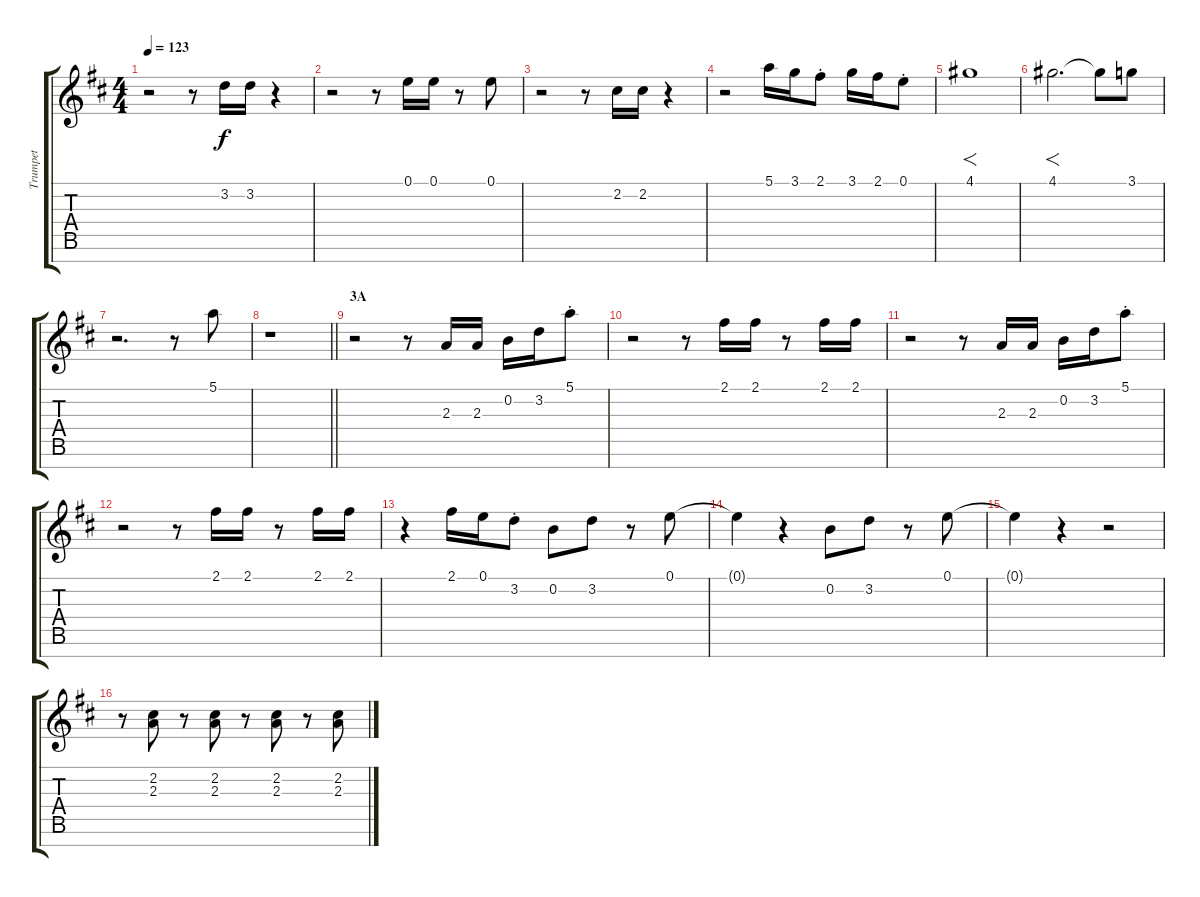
\track ("Trumpet" "Trumpet") {instrument trumpet}
\staff {score tabs}
\tuning (E5 B4 G4 D4 A3 E3 B2) {hide}
\ts (4 4)
\tempo 123
\clef g2
\ks d
r.2{dy f} r.8 3.2.16 3.2.16 r.4 |
r.2 r.8 0.1.16 0.1.16 r.8 0.1.8 |
r.2 r.8 2.2.16 2.2.16 r.4 |
r.2 5.1.16 3.1.16 2.1{st}.8 3.1.16 2.1.16 0.1{st}.8 |
4.1.1{f} |
4.1.2{f d} 4.1{t}.8 3.1.8 |
r.2{d} r.8 5.1.8 |
\barLineRight lightlight
r.1 |
\section ("" "3A")
r.2 r.8 2.3.16 2.3.16 0.2.16 3.2.16 5.1{st}.8 |
r.2 r.8 2.1.16 2.1.16 r.8 2.1.16 2.1.16 |
r.2 r.8 2.3.16 2.3.16 0.2.16 3.2.16 5.1{st}.8 |
r.2 r.8 2.1.16 2.1.16 r.8 2.1.16 2.1.16 |
r.4 2.1.16 0.1.16 3.2{st}.8 0.2.8 3.2.8 r.8 0.1.8 |
0.1{t}.4 r.4 0.2.8 3.2.8 r.8 0.1.8 |
0.1{t}.4 r.4 r.2 |
r.8 (2.2 2.3).8 r.8 (2.2 2.3).8 r.8 (2.2 2.3).8 r.8 (2.2 2.3).8
